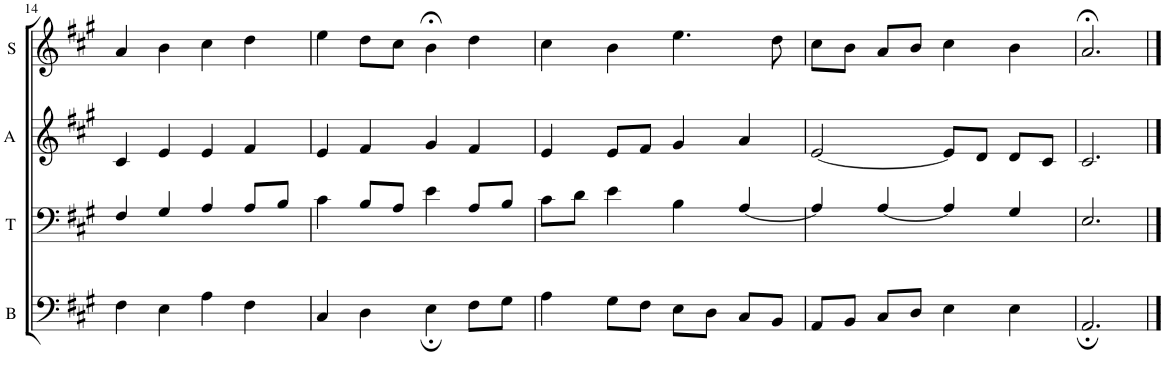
**kern	**kern	**kern	**kern
*part4	*part3	*part2	*part1
*staff4	*staff3	*staff2	*staff1
*I"B	*I"T	*I"A	*I"S
*I'B	*I'T	*I'A	*I'S
!!LO:PB:g=z
*clefF4	*clefF4	*clefG2	*clefG2
*k[f#c#g#]	*k[f#c#g#]	*k[f#c#g#]	*k[f#c#g#]
*M4/4	*M4/4	*M4/4	*M4/4
=14	=14	=14	=14
4F#\	4F#/	4c#/	4a/
4E\	4G#/	4e/	4b\
4A\	4A/	4e/	4cc#\
4F#\	8A/L	4f#/	4dd\
.	8B/J	.	.
=15	=15	=15	=15
4C#/	4c#\	4e/	4ee\
4D\	8B/L	4f#/	8dd\L
.	8A/J	.	8cc#\J
4E;\	4e\	4g#/	4b;<\
8F#\L	8A/L	4f#/	4dd\
8G#\J	8B/J	.	.
=16	=16	=16	=16
4A\	8c#\L	4e/	4cc#\
.	8d\J	.	.
8G#\L	4e\	8e/L	4b\
8F#\J	.	8f#/J	.
8E\L	4B\	4g#/	4.ee\
8D\J	.	.	.
8C#/L	[4A/	4a/	.
8BB/J	.	.	8dd\
=17	=17	=17	=17
8AA/L	4A/]	[2e/	8cc#\L
8BB/J	.	.	8b\J
8C#/L	[4A/	.	8a/L
8D/J	.	.	8b/J
4E\	4A/]	8e/L]	4cc#\
.	.	8d/J	.
4E\	4G#/	8d/L	4b\
.	.	8c#/J	.
=18	=18	=18	=18
2.AA;/	2.E/	2.c#/	2.a;</
==	==	==	==
*-	*-	*-	*-
